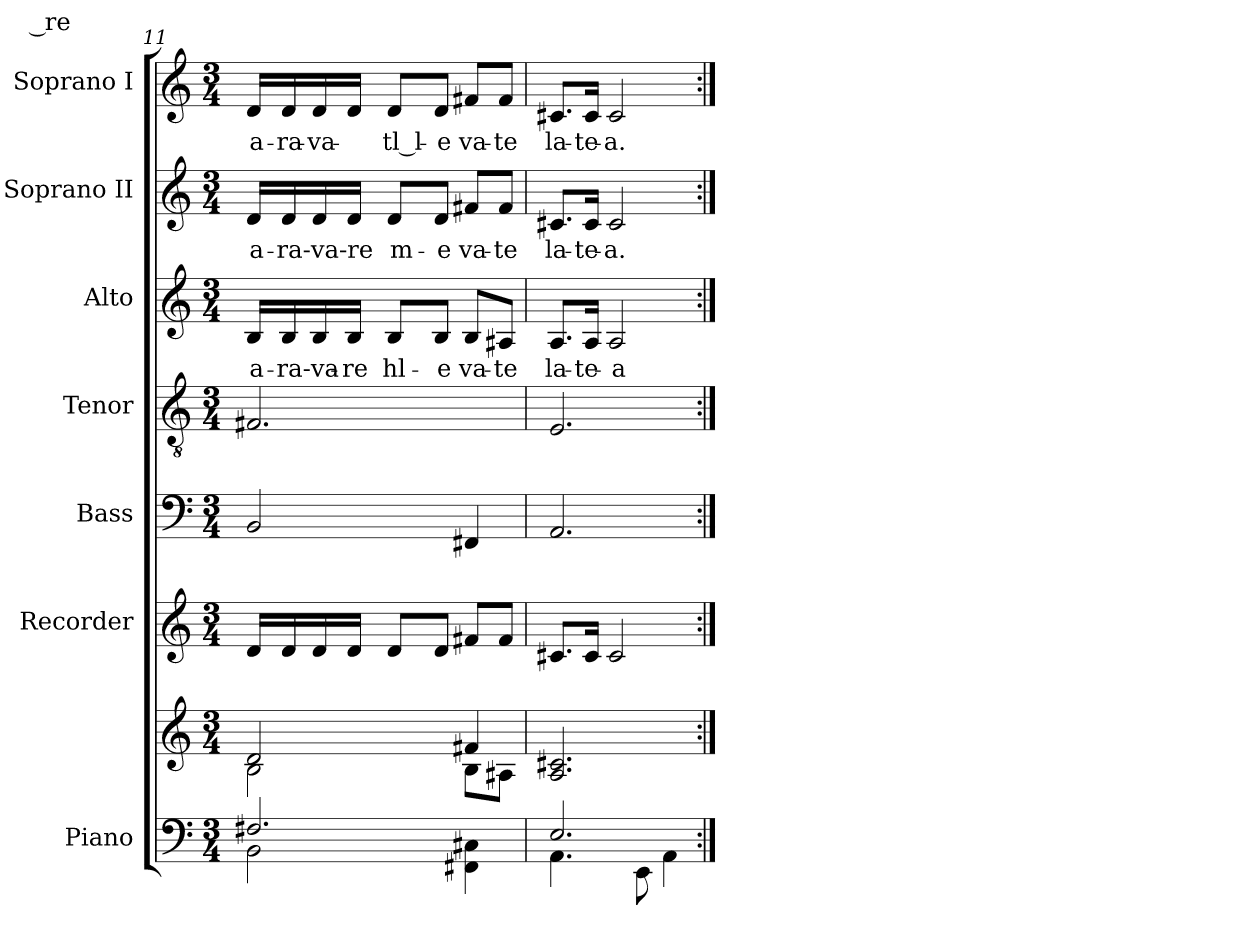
**kern	**kern	**kern	**kern	**kern	**kern	**text	**kern	**text	**kern	**text
*part7	*part7	*part6	*part5	*part4	*part3	*part3	*part2	*part2	*part1	*part1
*staff8	*staff7	*staff6	*staff5	*staff4	*staff3	*staff3	*staff2	*staff2	*staff1	*staff1
*I"Piano	*	*I"Recorder	*I"Bass	*I"Tenor	*I"Alto	*	*I"Soprano II	*	*I"Soprano I	*
*I'Pno.	*	*I'R.	*I'B.	*I'T.	*I'A.	*	*I'S.2	*	*I'S.1	*
*clefF4	*clefG2	*clefG2	*clefF4	*clefGv2	*clefG2	*	*clefG2	*	*clefG2	*
*k[]	*k[]	*k[]	*k[]	*k[]	*k[]	*	*k[]	*	*k[]	*
*M3/4	*M3/4	*M3/4	*M3/4	*M3/4	*M3/4	*	*M3/4	*	*M3/4	*
=11	=11	=11	=11	=11	=11	=11	=11	=11	=11	=11
*^	*^	*	*	*	*	*	*	*	*	*
2.F#X/	2BB\	2d/	2B\	16d/LL	2BB/	2.F#X/	16B/LL	a-	16d/LL	a-	16d/LL	a-
.	.	.	.	16d/	.	.	16B/	-ra-va-	16d/	-ra-va-re	16d/	-ra-
.	.	.	.	16d/	.	.	16B/	.	16d/	.	16d/	-va-
.	.	.	.	16d/JJ	.	.	16B/JJ	re	16d/JJ	.	16d/JJ	-_re
.	.	.	.	8d/L	.	.	8B/L	hl-	8d/L	m-	8d/L	tl_l-
.	.	.	.	8d/J	.	.	8B/J	-e	8d/J	-e	8d/J	-e
.	4FF#X\ 4C#X\	4f#X/	8B\L	8f#X/L	4FF#X/	.	8B/L	va-	8f#X/L	va-	8f#X/L	va-
.	.	.	8A#X\J	8f#/J	.	.	8A#X/J	-te	8f#/J	-te	8f#/J	-te
*	*	*v	*v	*	*	*	*	*	*	*	*	*
=12	=12	=12	=12	=12	=12	=12	=12	=12	=12	=12	=12
2.E/	4.AA\	2.A/ 2.c#X/	8.c#X/L	2.AA/	2.E/	8.A/L	la-	8.c#X/L	la-	8.c#X/L	la-
.	.	.	16c#/Jk	.	.	16A/Jk	-te-	16c#/Jk	-te-	16c#/Jk	-te-
.	.	.	2c#/	.	.	2A/	-a	2c#/	-a.	2c#/	-a.
.	8EE\	.	.	.	.	.	.	.	.	.	.
.	4AA\	.	.	.	.	.	.	.	.	.	.
*v	*v	*	*	*	*	*	*	*	*	*	*
=:|!	=:|!	=:|!	=:|!	=:|!	=:|!	=:|!	=:|!	=:|!	=:|!	=:|!
*-	*-	*-	*-	*-	*-	*-	*-	*-	*-	*-
